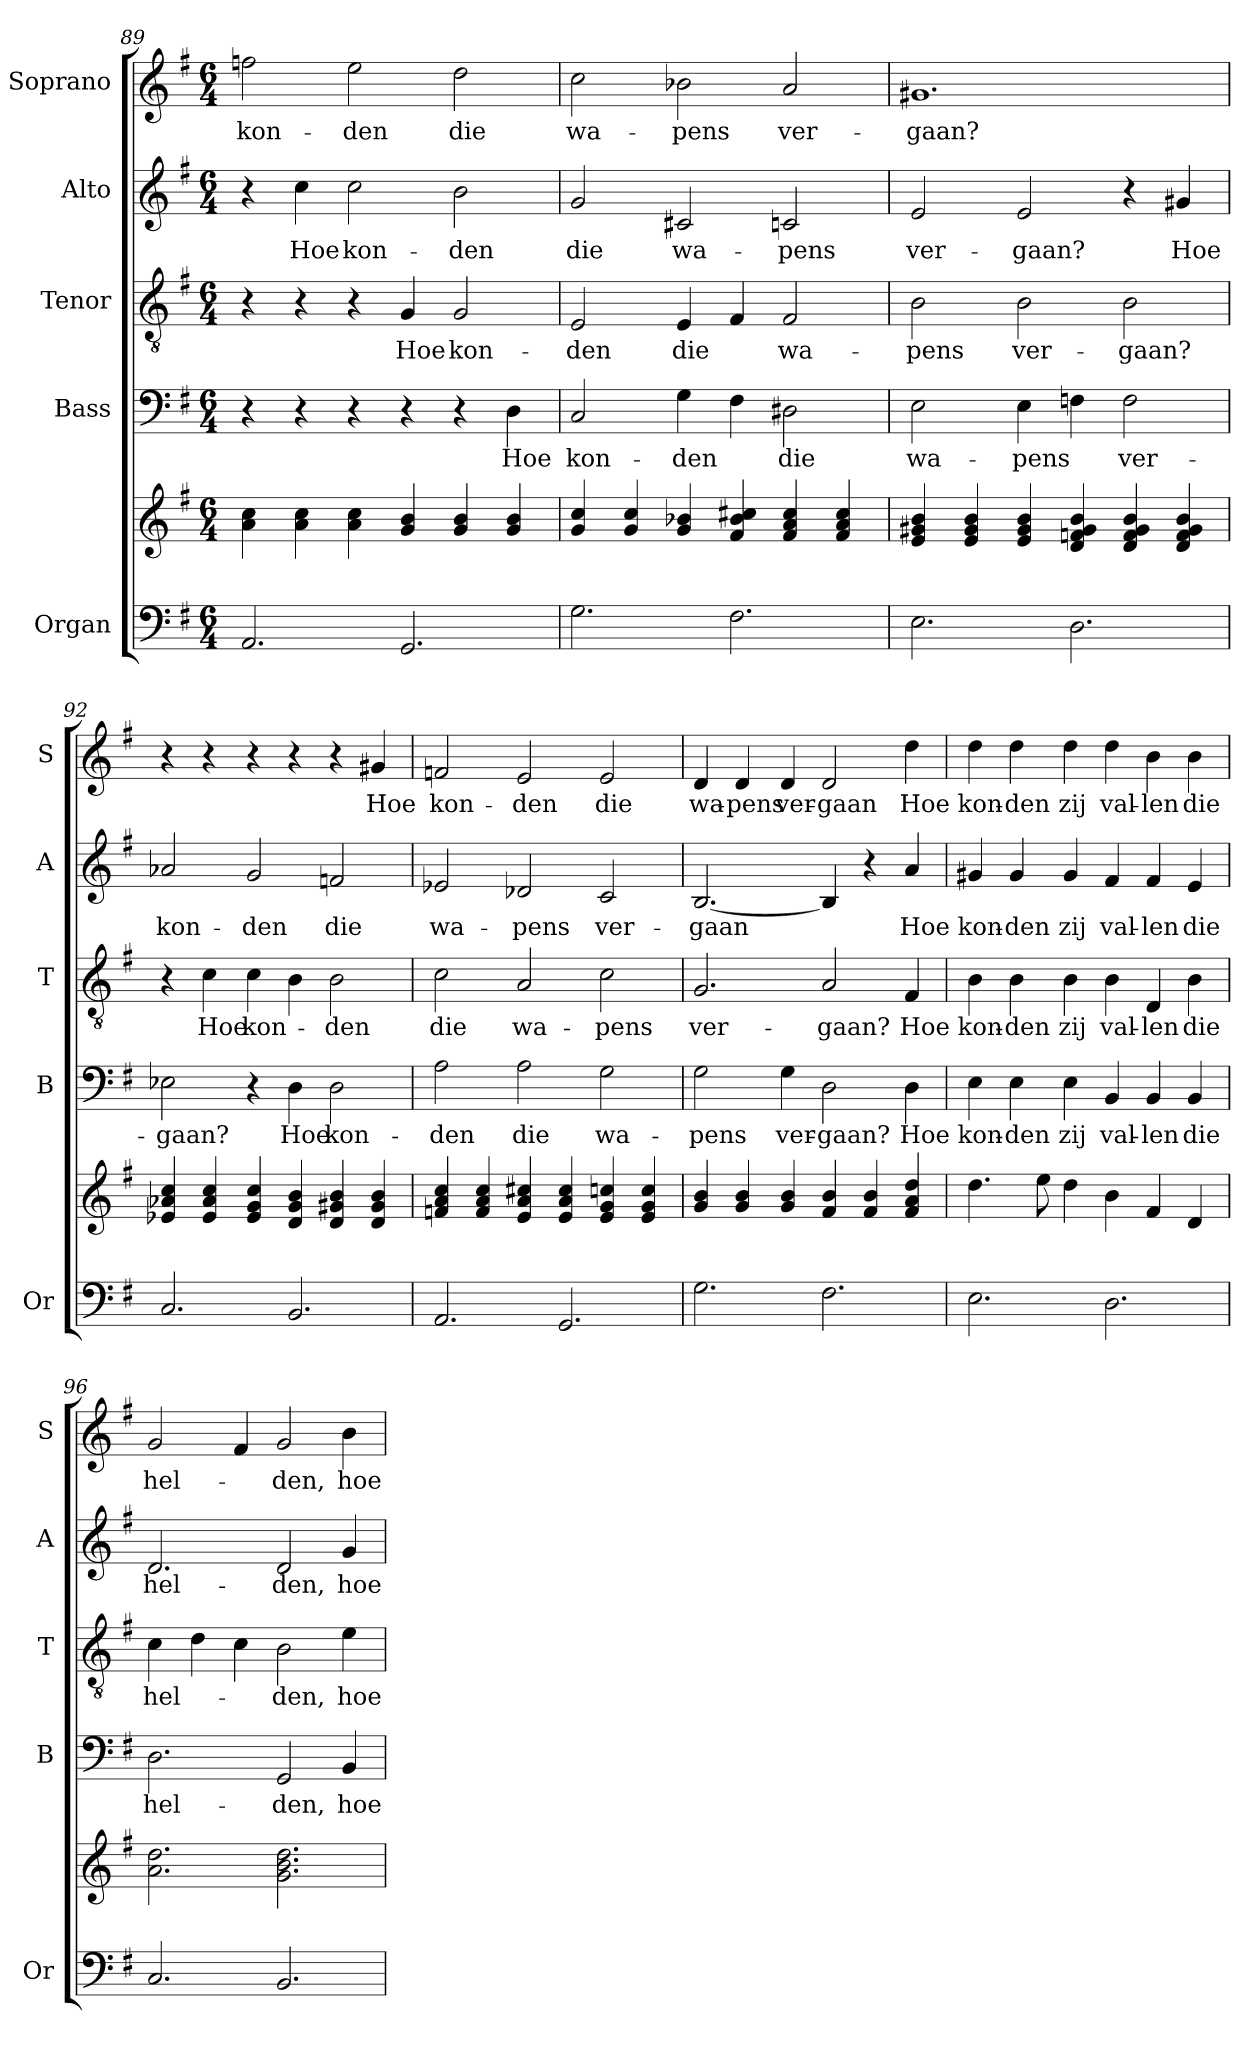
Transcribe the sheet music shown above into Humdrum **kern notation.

**kern	**kern	**kern	**text	**kern	**text	**kern	**text	**kern	**text
*part5	*part5	*part4	*part4	*part3	*part3	*part2	*part2	*part1	*part1
*staff6	*staff5	*staff4	*staff4	*staff3	*staff3	*staff2	*staff2	*staff1	*staff1
*I"Organ	*	*I"Bass	*	*I"Tenor	*	*I"Alto	*	*I"Soprano	*
*I'Or	*	*I'B	*	*I'T	*	*I'A	*	*I'S	*
*clefF4	*clefG2	*clefF4	*	*clefGv2	*	*clefG2	*	*clefG2	*
*k[f#]	*k[f#]	*k[f#]	*	*k[f#]	*	*k[f#]	*	*k[f#]	*
*G:	*G:	*G:	*	*G:	*	*G:	*	*G:	*
*M6/4	*M6/4	*M6/4	*	*M6/4	*	*M6/4	*	*M6/4	*
=89	=89	=89	=89	=89	=89	=89	=89	=89	=89
!	!	!	!	!	!	!	!	!	!LO:LY:b
2.AA/	4a\ 4cc\	4r	.	4r	.	4r	.	2ffn\	kon-
!	!	!	!	!	!	!	!LO:LY:b	!	!
.	4a\ 4cc\	4r	.	4r	.	4cc\	Hoe	.	.
!	!	!	!	!	!	!	!LO:LY:b	!	!LO:LY:b
.	4a\ 4cc\	4r	.	4r	.	2cc\	kon-	2ee\	-den
!	!	!	!	!	!LO:LY:b	!	!	!	!
2.GG/	4g/ 4b/	4r	.	4G/	Hoe	.	.	.	.
!	!	!	!	!	!LO:LY:b	!	!LO:LY:b	!	!LO:LY:b
.	4g/ 4b/	4r	.	2G/	kon-	2b\	-den	2dd\	die
!	!	!	!LO:LY:b	!	!	!	!	!	!
.	4g/ 4b/	4D\	Hoe	.	.	.	.	.	.
=90	=90	=90	=90	=90	=90	=90	=90	=90	=90
!	!	!	!LO:LY:b	!	!LO:LY:b	!	!LO:LY:b	!	!LO:LY:b
2.G\	4g/ 4cc/	2C/	kon-	2E/	-den	2g/	die	2cc\	wa-
.	4g/ 4cc/	.	.	.	.	.	.	.	.
!	!	!	!LO:LY:b	!	!LO:LY:b	!	!LO:LY:b	!	!LO:LY:b
.	4g/ 4b-X/	4G\	-den	4E/	die	2c#X/	wa-	2b-X\	-pens
2.F#\	4f#/ 4b-/ 4cc#X/	4F#\	.	4F#/	.	.	.	.	.
!	!	!	!LO:LY:b	!	!LO:LY:b	!	!LO:LY:b	!	!LO:LY:b
.	4f#/ 4a/ 4cc#/	2D#X\	die	2F#/	wa-	2cn/	-pens	2a/	ver-
.	4f#/ 4a/ 4cc#/	.	.	.	.	.	.	.	.
=91	=91	=91	=91	=91	=91	=91	=91	=91	=91
!	!	!	!LO:LY:b	!	!LO:LY:b	!	!LO:LY:b	!	!LO:LY:b
2.E\	4e/ 4g#X/ 4b/	2E\	wa-	2B\	-pens	2e/	ver-	1.g#X	-gaan?
.	4e/ 4g#/ 4b/	.	.	.	.	.	.	.	.
!	!	!	!LO:LY:b	!	!LO:LY:b	!	!LO:LY:b	!	!
.	4e/ 4g#/ 4b/	4E\	-pens	2B\	ver-	2e/	-gaan?	.	.
2.D\	4d/ 4fn/ 4g#/ 4b/	4Fn\	.	.	.	.	.	.	.
!	!	!	!LO:LY:b	!	!LO:LY:b	!	!	!	!
.	4d/ 4f/ 4g#/ 4b/	2F\	ver-	2B\	-gaan?	4r	.	.	.
!	!	!	!	!	!	!	!LO:LY:b	!	!
.	4d/ 4f/ 4g#/ 4b/	.	.	.	.	4g#X/	Hoe	.	.
!!LO:PB:g=z
=92	=92	=92	=92	=92	=92	=92	=92	=92	=92
!	!	!	!LO:LY:b	!	!	!	!LO:LY:b	!	!
2.C/	4e-X/ 4a-X/ 4cc/	2E-X\	-gaan?	4r	.	2a-X/	kon-	4r	.
!	!	!	!	!	!LO:LY:b	!	!	!	!
.	4e-/ 4a-/ 4cc/	.	.	4c\	Hoe	.	.	4r	.
!	!	!	!	!	!LO:LY:b	!	!LO:LY:b	!	!
.	4e-/ 4g/ 4cc/	4r	.	4c\	kon-	2g/	-den	4r	.
!	!	!	!LO:LY:b	!	!	!	!	!	!
2.BB/	4d/ 4g/ 4b/	4D\	Hoe	4B\	.	.	.	4r	.
!	!	!	!LO:LY:b	!	!LO:LY:b	!	!LO:LY:b	!	!
.	4d/ 4g#X/ 4b/	2D\	kon-	2B\	-den	2fn/	die	4r	.
!	!	!	!	!	!	!	!	!	!LO:LY:b
.	4d/ 4g#/ 4b/	.	.	.	.	.	.	4g#X/	Hoe
=93	=93	=93	=93	=93	=93	=93	=93	=93	=93
!	!	!	!LO:LY:b	!	!LO:LY:b	!	!LO:LY:b	!	!LO:LY:b
2.AA/	4fn/ 4a/ 4cc/	2A\	-den	2c\	die	2e-X/	wa-	2fn/	kon-
.	4f/ 4a/ 4cc/	.	.	.	.	.	.	.	.
!	!	!	!LO:LY:b	!	!LO:LY:b	!	!LO:LY:b	!	!LO:LY:b
.	4e/ 4a/ 4cc#X/	2A\	die	2A/	wa-	2d-X/	-pens	2e/	-den
2.GG/	4e/ 4a/ 4cc#/	.	.	.	.	.	.	.	.
!	!	!	!LO:LY:b	!	!LO:LY:b	!	!LO:LY:b	!	!LO:LY:b
.	4e/ 4g/ 4ccn/	2G\	wa-	2c\	-pens	2c/	ver-	2e/	die
.	4e/ 4g/ 4cc/	.	.	.	.	.	.	.	.
=94	=94	=94	=94	=94	=94	=94	=94	=94	=94
!	!	!	!LO:LY:b	!	!LO:LY:b	!	!LO:LY:b	!	!LO:LY:b
2.G\	4g/ 4b/	2G\	-pens	2.G/	ver-	[2.B/	-gaan	4d/	wa-
!	!	!	!	!	!	!	!	!	!LO:LY:b
.	4g/ 4b/	.	.	.	.	.	.	4d/	-pens
!	!	!	!LO:LY:b	!	!	!	!	!	!LO:LY:b
.	4g/ 4b/	4G\	ver-	.	.	.	.	4d/	ver-
!	!	!	!LO:LY:b	!	!LO:LY:b	!	!	!	!LO:LY:b
2.F#\	4f#/ 4b/	2D\	-gaan?	2A/	-gaan?	4B/]	.	2d/	-gaan
.	4f#/ 4b/	.	.	.	.	4r	.	.	.
!	!	!	!LO:LY:b	!	!LO:LY:b	!	!LO:LY:b	!	!LO:LY:b
.	4f#/ 4a/ 4dd/	4D\	Hoe	4F#/	Hoe	4a/	Hoe	4dd\	Hoe
=95	=95	=95	=95	=95	=95	=95	=95	=95	=95
!	!	!	!LO:LY:b	!	!LO:LY:b	!	!LO:LY:b	!	!LO:LY:b
2.E\	4.dd\	4E\	kon-	4B\	kon-	4g#X/	kon-	4dd\	kon-
!	!	!	!LO:LY:b	!	!LO:LY:b	!	!LO:LY:b	!	!LO:LY:b
.	.	4E\	-den	4B\	-den	4g#/	-den	4dd\	-den
.	8ee\	.	.	.	.	.	.	.	.
!	!	!	!LO:LY:b	!	!LO:LY:b	!	!LO:LY:b	!	!LO:LY:b
.	4dd\	4E\	zij	4B\	zij	4g#/	zij	4dd\	zij
!	!	!	!LO:LY:b	!	!LO:LY:b	!	!LO:LY:b	!	!LO:LY:b
2.D\	4b\	4BB/	val-	4B\	val-	4f#/	val-	4dd\	val-
!	!	!	!LO:LY:b	!	!LO:LY:b	!	!LO:LY:b	!	!LO:LY:b
.	4f#/	4BB/	-len	4D/	-len	4f#/	-len	4b\	-len
!	!	!	!LO:LY:b	!	!LO:LY:b	!	!LO:LY:b	!	!LO:LY:b
.	4d/	4BB/	die	4B\	die	4e/	die	4b\	die
=96	=96	=96	=96	=96	=96	=96	=96	=96	=96
!	!	!	!LO:LY:b	!	!LO:LY:b	!	!LO:LY:b	!	!LO:LY:b
2.C/	2.a\ 2.dd\	2.D\	hel-	4c\	hel-	2.d/	hel-	2g/	hel-
.	.	.	.	4d\	.	.	.	.	.
.	.	.	.	4c\	.	.	.	4f#/	.
!	!	!	!LO:LY:b	!	!LO:LY:b	!	!LO:LY:b	!	!LO:LY:b
2.BB/	2.g\ 2.b\ 2.dd\	2GG/	-den,	2B\	-den,	2d/	-den,	2g/	-den,
!	!	!	!LO:LY:b	!	!LO:LY:b	!	!LO:LY:b	!	!LO:LY:b
.	.	4BB/	hoe	4e\	hoe	4g/	hoe	4b\	hoe
=	=	=	=	=	=	=	=	=	=
*-	*-	*-	*-	*-	*-	*-	*-	*-	*-
